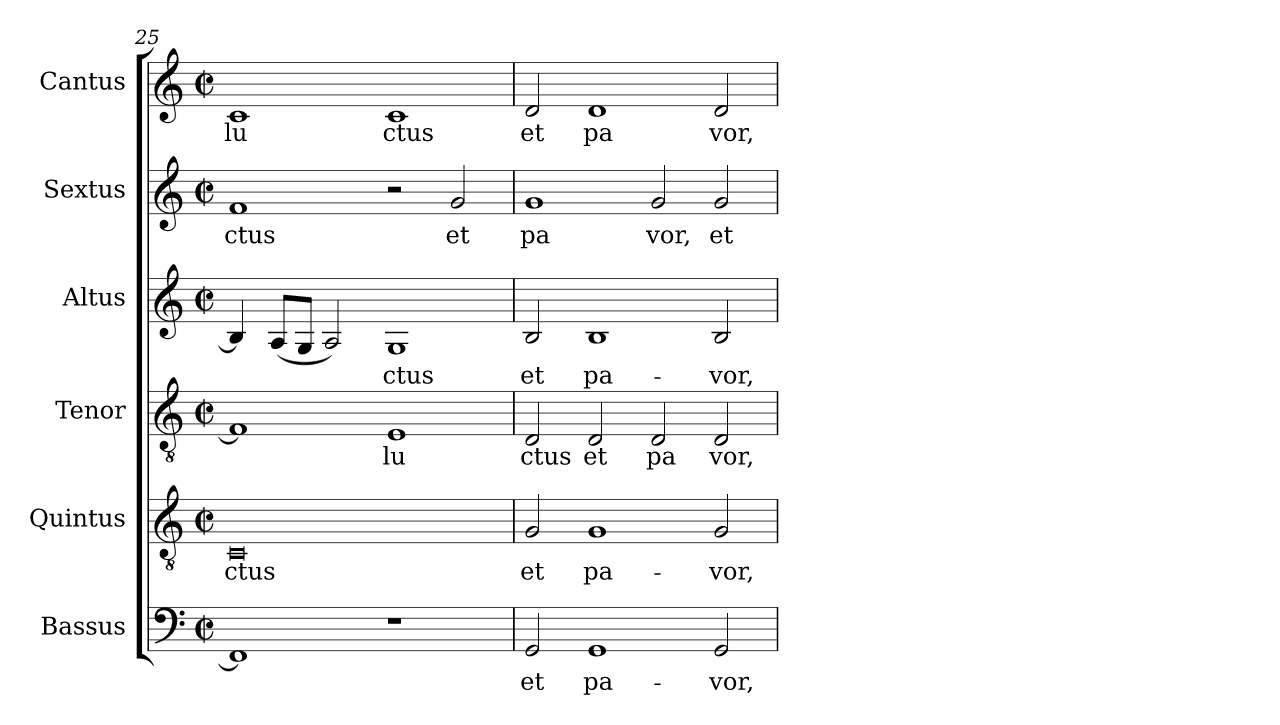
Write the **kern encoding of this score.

**kern	**text	**kern	**text	**kern	**text	**kern	**text	**kern	**text	**kern	**text
*part6	*part6	*part5	*part5	*part4	*part4	*part3	*part3	*part2	*part2	*part1	*part1
*staff6	*staff6	*staff5	*staff5	*staff4	*staff4	*staff3	*staff3	*staff2	*staff2	*staff1	*staff1
*I"Bassus	*	*I"Quintus	*	*I"Tenor	*	*I"Altus	*	*I"Sextus	*	*I"Cantus	*
*clefF4	*	*clefGv2	*	*clefGv2	*	*clefG2	*	*clefG2	*	*clefG2	*
*k[]	*	*k[]	*	*k[]	*	*k[]	*	*k[]	*	*k[]	*
*C:	*	*C:	*	*C:	*	*C:	*	*C:	*	*C:	*
*M2/2	*	*M2/2	*	*M2/2	*	*M2/2	*	*M2/2	*	*M2/2	*
*met(c|)	*	*met(c|)	*	*met(c|)	*	*met(c|)	*	*met(c|)	*	*met(c|)	*
=25	=25	=25	=25	=25	=25	=25	=25	=25	=25	=25	=25
!	!LO:LY:b	!	!LO:LY:b	!	!LO:LY:b:cj	!	!LO:LY:b	!	!LO:LY:b	!	!LO:LY:b
1FF]	.	0C	-ctus	1F]	.	4B-/]	--	1f	ctus	1c	lu
!	!	!	!	!	!	!	!LO:LY:b	!	!	!	!
.	.	.	.	.	.	(<8A/L	--	.	.	.	.
!	!	!	!	!	!	!	!LO:LY:b	!	!	!	!
.	.	.	.	.	.	8G/J	--	.	.	.	.
!	!	!	!	!	!	!	!LO:LY:b	!	!	!	!
.	.	.	.	.	.	2A/)	--	.	.	.	.
!	!	!	!	!	!LO:LY:b:cj	!	!LO:LY:b	!	!	!	!LO:LY:b
1r	.	.	.	1E	lu	1G	-ctus	2r	.	1c	ctus
!	!	!	!	!	!	!	!	!	!LO:LY:b	!	!
.	.	.	.	.	.	.	.	2g/	et	.	.
=26	=26	=26	=26	=26	=26	=26	=26	=26	=26	=26	=26
!	!LO:LY:b	!	!LO:LY:b	!	!LO:LY:b:cj	!	!LO:LY:b	!	!LO:LY:b	!	!LO:LY:b
2GG/	et	2G/	et	2D/	ctus	2B/	et	1g	pa	2d/	et
!	!LO:LY:b	!	!LO:LY:b	!	!LO:LY:b:cj	!	!LO:LY:b	!	!	!	!LO:LY:b
1GG	pa-	1G	pa-	2D/	et	1B	pa-	.	.	1d	pa
!	!	!	!	!	!LO:LY:b:cj	!	!	!	!LO:LY:b	!	!
.	.	.	.	2D/	pa	.	.	2g/	vor,	.	.
!	!LO:LY:b	!	!LO:LY:b	!	!LO:LY:b:cj	!	!LO:LY:b	!	!LO:LY:b	!	!LO:LY:b
2GG/	-vor,	2G/	-vor,	2D/	vor,	2B/	-vor,	2g/	et	2d/	vor,
=	=	=	=	=	=	=	=	=	=	=	=
*-	*-	*-	*-	*-	*-	*-	*-	*-	*-	*-	*-
